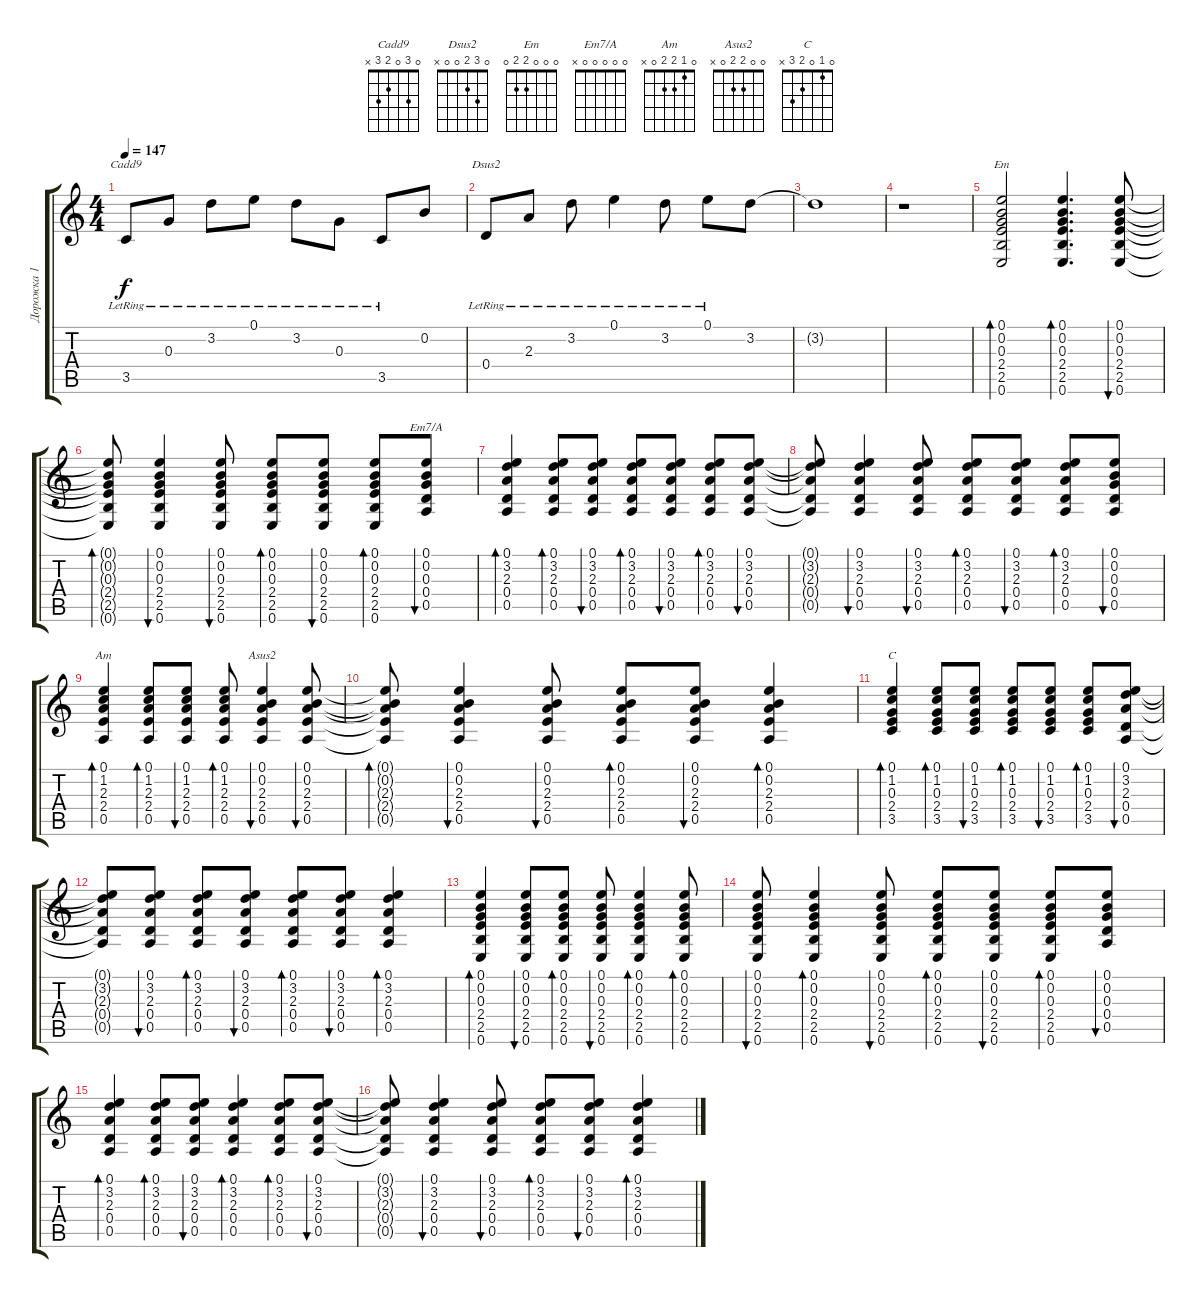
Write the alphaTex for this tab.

\track ("Дорожка 1" "Дорожка 1") {instrument acousticguitarsteel}
\staff {score tabs}
\tuning (E4 B3 G3 D3 A2 E2) {hide}
\chord ("Cadd9" 0 3 0 2 3 x)
\chord ("Dsus2" 0 3 2 0 0 x)
\chord ("Em" 0 0 0 2 2 0)
\chord ("Em7/A" 0 0 0 0 0 x)
\chord ("Am" 0 1 2 2 0 x)
\chord ("Asus2" 0 0 2 2 0 x)
\chord ("C" 0 1 0 2 3 x)
\ts (4 4)
\tempo 147
\clef g2
\ks c
3.5{lr}.8{ch "Cadd9" dy f} 0.3{lr}.8 3.2{lr}.8 0.1{lr}.8 3.2{lr}.8 0.3{lr}.8 3.5{lr}.8 0.2.8 |
0.4{lr}.8{ch "Dsus2"} 2.3{lr}.8 3.2{lr}.8 0.1{lr}.4 3.2{lr}.8 0.1{lr}.8 3.2.8 |
3.2{t}.1 |
r.1 |
(0.1 0.2 0.3 2.4 2.5 0.6).2{bd 30 ch "Em"} (0.1 0.2 0.3 2.4 2.5 0.6).4{d bd 30} (0.1 0.2 0.3 2.4 2.5 0.6).8{bu 30} |
(0.1{t} 0.2{t} 0.3{t} 2.4{t} 2.5{t} 0.6{t}).8{bd 30} (0.1 0.2 0.3 2.4 2.5 0.6).4{bu 30} (0.1 0.2 0.3 2.4 2.5 0.6).8{bu 30} (0.1 0.2 0.3 2.4 2.5 0.6).8{bd 30} (0.1 0.2 0.3 2.4 2.5 0.6).8{bu 30} (0.1 0.2 0.3 2.4 2.5 0.6).8{bd 30} (0.1 0.2 0.3 0.4 0.5).8{bu 30 ch "Em7/A"} |
(0.1 3.2 2.3 0.4 0.5).4{bd 30} (0.1 3.2 2.3 0.4 0.5).8{bd 30} (0.1 3.2 2.3 0.4 0.5).8{bu 30} (0.1 3.2 2.3 0.4 0.5).8{bd 30} (0.1 3.2 2.3 0.4 0.5).8{bu 30} (0.1 3.2 2.3 0.4 0.5).8{bd 30} (0.1 3.2 2.3 0.4 0.5).8{bu 30} |
(0.1{t} 3.2{t} 2.3{t} 0.4{t} 0.5{t}).8 (0.1 3.2 2.3 0.4 0.5).4{bu 30} (0.1 3.2 2.3 0.4 0.5).8{bu 30} (0.1 3.2 2.3 0.4 0.5).8{bd 30} (0.1 3.2 2.3 0.4 0.5).8{bu 30} (0.1 3.2 2.3 0.4 0.5).8{bd 30} (0.1 0.2 0.3 0.4 0.5).8{bu 30} |
(0.1 1.2 2.3 2.4 0.5).4{bd 30 ch "Am"} (0.1 1.2 2.3 2.4 0.5).8{bd 30} (0.1 1.2 2.3 2.4 0.5).8{bu 30} (0.1 1.2 2.3 2.4 0.5).8{bd 30} (0.1 0.2 2.3 2.4 0.5).4{bu 30 ch "Asus2"} (0.1 0.2 2.3 2.4 0.5).8{bu 30} |
(0.1{t} 0.2{t} 2.3{t} 2.4{t} 0.5{t}).8{bd 30} (0.1 0.2 2.3 2.4 0.5).4{bu 30} (0.1 0.2 2.3 2.4 0.5).8{bu 30} (0.1 0.2 2.3 2.4 0.5).8{bd 30} (0.1 0.2 2.3 2.4 0.5).8{bu 30} (0.1 0.2 2.3 2.4 0.5).4{bd 30} |
(0.1 1.2 0.3 2.4 3.5).4{bd 30 ch "C"} (0.1 1.2 0.3 2.4 3.5).8{bd 30} (0.1 1.2 0.3 2.4 3.5).8{bu 30} (0.1 1.2 0.3 2.4 3.5).8{bd 30} (0.1 1.2 0.3 2.4 3.5).8{bu 30} (0.1 1.2 0.3 2.4 3.5).8{bd 30} (0.1 3.2 2.3 0.4 0.5).8{bu 30} |
(0.1{t} 3.2{t} 2.3{t} 0.4{t} 0.5{t}).8 (0.1 3.2 2.3 0.4 0.5).8{bu 30} (0.1 3.2 2.3 0.4 0.5).8{bd 30} (0.1 3.2 2.3 0.4 0.5).8{bu 30} (0.1 3.2 2.3 0.4 0.5).8{bd 30} (0.1 3.2 2.3 0.4 0.5).8{bu 30} (0.1 3.2 2.3 0.4 0.5).4{bd 30} |
(0.1 0.2 0.3 2.4 2.5 0.6).4{bd 30} (0.1 0.2 0.3 2.4 2.5 0.6).8{bu 30} (0.1 0.2 0.3 2.4 2.5 0.6).8{bd 30} (0.1 0.2 0.3 2.4 2.5 0.6).8{bu 30} (0.1 0.2 0.3 2.4 2.5 0.6).4{bd 30} (0.1 0.2 0.3 2.4 2.5 0.6).8{bd 30} |
(0.1 0.2 0.3 2.4 2.5 0.6).8{bu 30} (0.1 0.2 0.3 2.4 2.5 0.6).4{bd 30} (0.1 0.2 0.3 2.4 2.5 0.6).8{bu 30} (0.1 0.2 0.3 2.4 2.5 0.6).8{bd 30} (0.1 0.2 0.3 2.4 2.5 0.6).8{bu 30} (0.1 0.2 0.3 2.4 2.5 0.6).8{bd 30} (0.1 0.2 0.3 0.4 0.5).8{bu 30} |
(0.1 3.2 2.3 0.4 0.5).4{bd 30} (0.1 3.2 2.3 0.4 0.5).8{bd 30} (0.1 3.2 2.3 0.4 0.5).8{bu 30} (0.1 3.2 2.3 0.4 0.5).4{bd 30} (0.1 3.2 2.3 0.4 0.5).8{bd 30} (0.1 3.2 2.3 0.4 0.5).8{bu 30} |
(0.1{t} 3.2{t} 2.3{t} 0.4{t} 0.5{t}).8 (0.1 3.2 2.3 0.4 0.5).4{bu 30} (0.1 3.2 2.3 0.4 0.5).8{bu 30} (0.1 3.2 2.3 0.4 0.5).8{bd 30} (0.1 3.2 2.3 0.4 0.5).8{bu 30} (0.1 3.2 2.3 0.4 0.5).4{bd 30}
